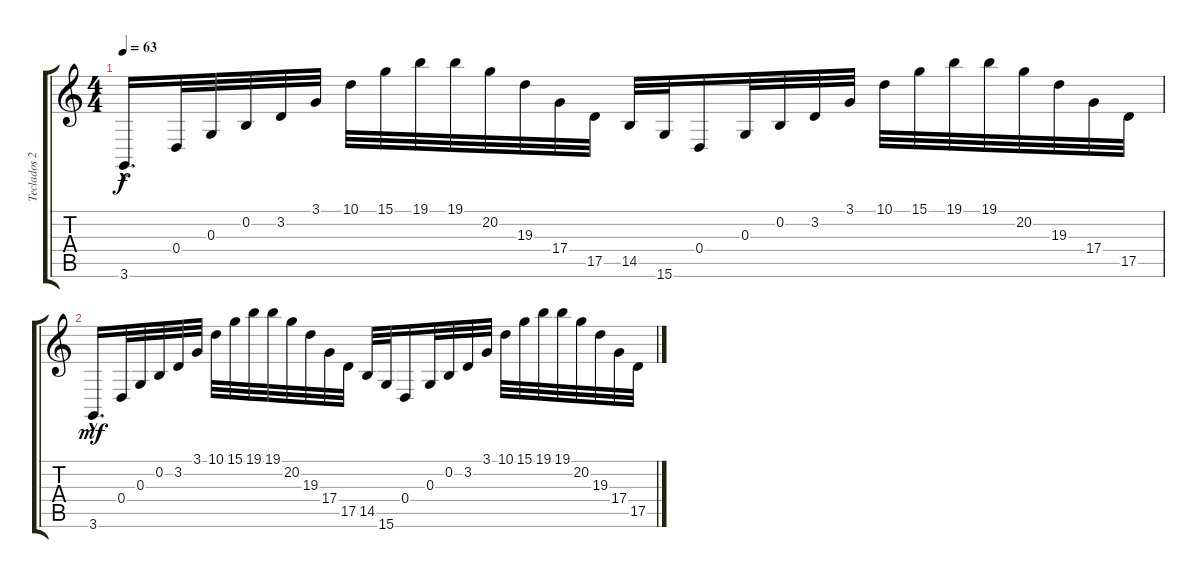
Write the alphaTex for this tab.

\track ("Teclados 2" "Teclados 2") {instrument pad3polysynth}
\staff {score tabs}
\tuning (E4 B3 G3 D3 A2 E2) {hide}
\ts (4 4)
\tempo 63
\clef g2
\ks c
3.6{hac}.16{d dy f} 0.4.32 0.3.32 0.2.32 3.2.32 3.1.32 10.1.32 15.1.32 19.1.32 19.1.32 20.2.32 19.3.32 17.4.32 17.5.32 14.5.32 15.6.32 0.4.16 0.3.32 0.2.32 3.2.32 3.1.32 10.1.32 15.1.32 19.1.32 19.1.32 20.2.32 19.3.32 17.4.32 17.5.32 |
3.6{hac}.16{d dy mf} 0.4.32 0.3.32 0.2.32 3.2.32 3.1.32 10.1.32 15.1.32 19.1.32 19.1.32 20.2.32 19.3.32 17.4.32 17.5.32 14.5.32 15.6.32 0.4.16 0.3.32 0.2.32 3.2.32 3.1.32 10.1.32 15.1.32 19.1.32 19.1.32 20.2.32 19.3.32 17.4.32 17.5.32
